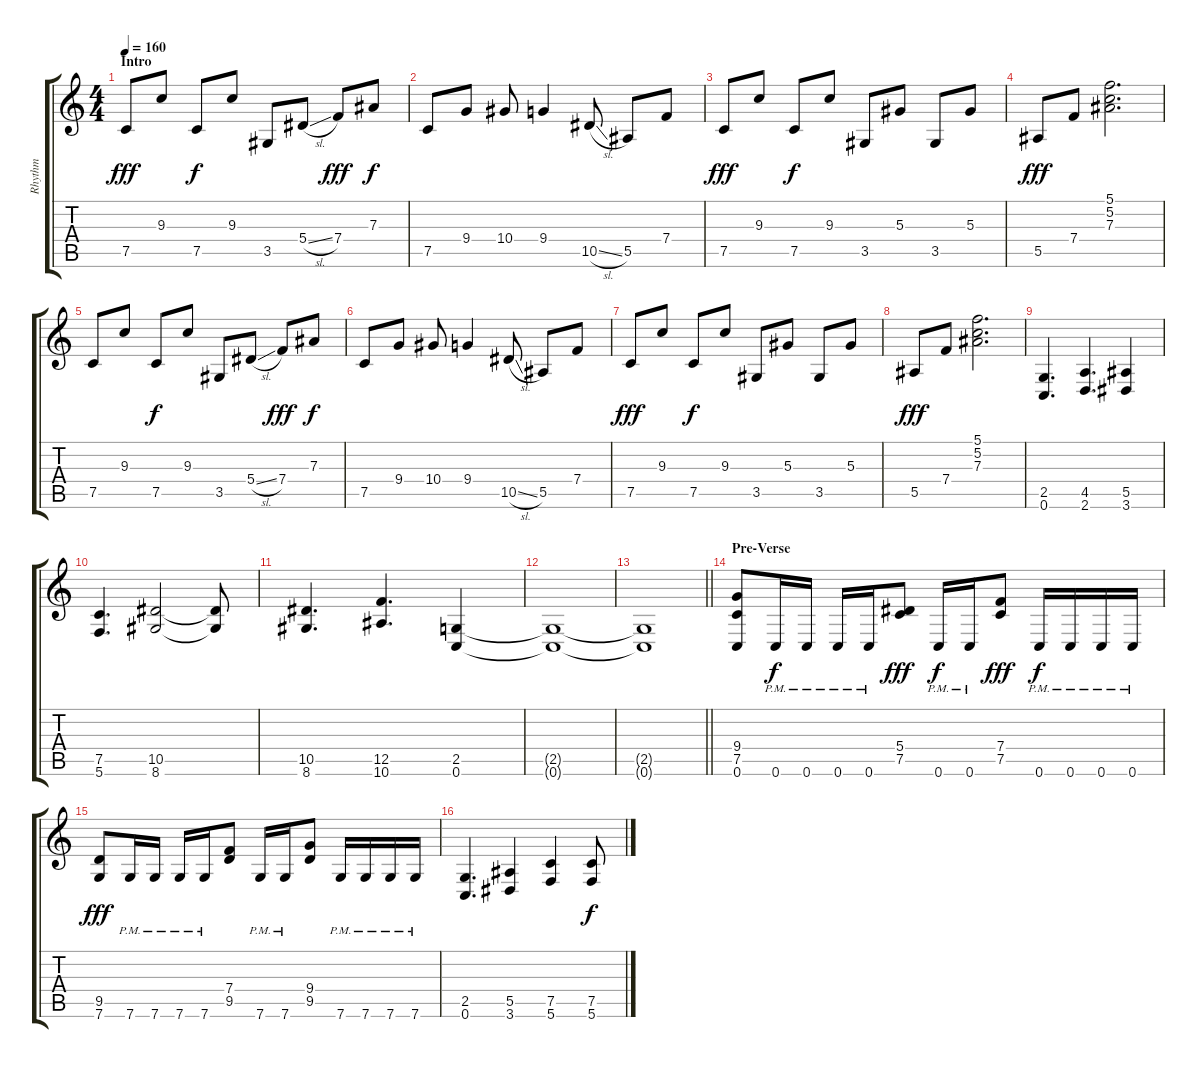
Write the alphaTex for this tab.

\track ("Rhythm" "Rhythm") {instrument distortionguitar}
\staff {score tabs}
\tuning (C4 G3 Eb3 Bb2 F2 C2) {hide}
\ts (4 4)
\section ("" "Intro")
\tempo 160
\clef g2
\ks c
7.5.8{dy fff instrument distortionguitar} 9.3.8 7.5.8{dy f} 9.3.8 3.5.8 5.4{sl}.8 7.4.8{dy fff} 7.3.8{dy f} |
7.5.8 9.4.8 10.4.8 9.4.4 10.5{sl}.8 5.5.8 7.4.8 |
7.5.8{dy fff} 9.3.8 7.5.8{dy f} 9.3.8 3.5.8 5.3.8 3.5.8 5.3.8 |
5.5.8{dy fff} 7.4.8 (5.1 5.2 7.3).2{d} |
7.5.8 9.3.8 7.5.8{dy f} 9.3.8 3.5.8 5.4{sl}.8 7.4.8{dy fff} 7.3.8{dy f} |
7.5.8 9.4.8 10.4.8 9.4.4 10.5{sl}.8 5.5.8 7.4.8 |
7.5.8{dy fff} 9.3.8 7.5.8{dy f} 9.3.8 3.5.8 5.3.8 3.5.8 5.3.8 |
5.5.8{dy fff} 7.4.8 (5.1 5.2 7.3).2{d} |
(2.5 0.6).4{d} (4.5 2.6).4{d} (5.5 3.6).4 |
(7.5 5.6).4{d} (10.5 8.6).2 (10.5{t} 8.6{t}).8 |
(10.5 8.6).4{d} (12.5 10.6).4{d} (2.5 0.6).4 |
(2.5{t} 0.6{t}).1 |
\barLineRight lightlight
(2.5{t} 0.6{t}).1 |
\section ("" "Pre-Verse")
(9.4 7.5 0.6).8 0.6{pm}.16{dy f} 0.6{pm}.16 0.6{pm}.16 0.6{pm}.16 (5.4 7.5).8{dy fff} 0.6{pm}.16{dy f} 0.6{pm}.16 (7.4 7.5).8{dy fff} 0.6{pm}.16{dy f} 0.6{pm}.16 0.6{pm}.16 0.6{pm}.16 |
(9.5 7.6).8{dy fff} 7.6{pm}.16 7.6{pm}.16 7.6{pm}.16 7.6{pm}.16 (7.4 9.5).8 7.6{pm}.16 7.6{pm}.16 (9.4 9.5).8 7.6{pm}.16 7.6{pm}.16 7.6{pm}.16 7.6{pm}.16 |
(2.5 0.6).4{d} (5.5 3.6).4 (7.5 5.6).4 (7.5 5.6).8{dy f}
